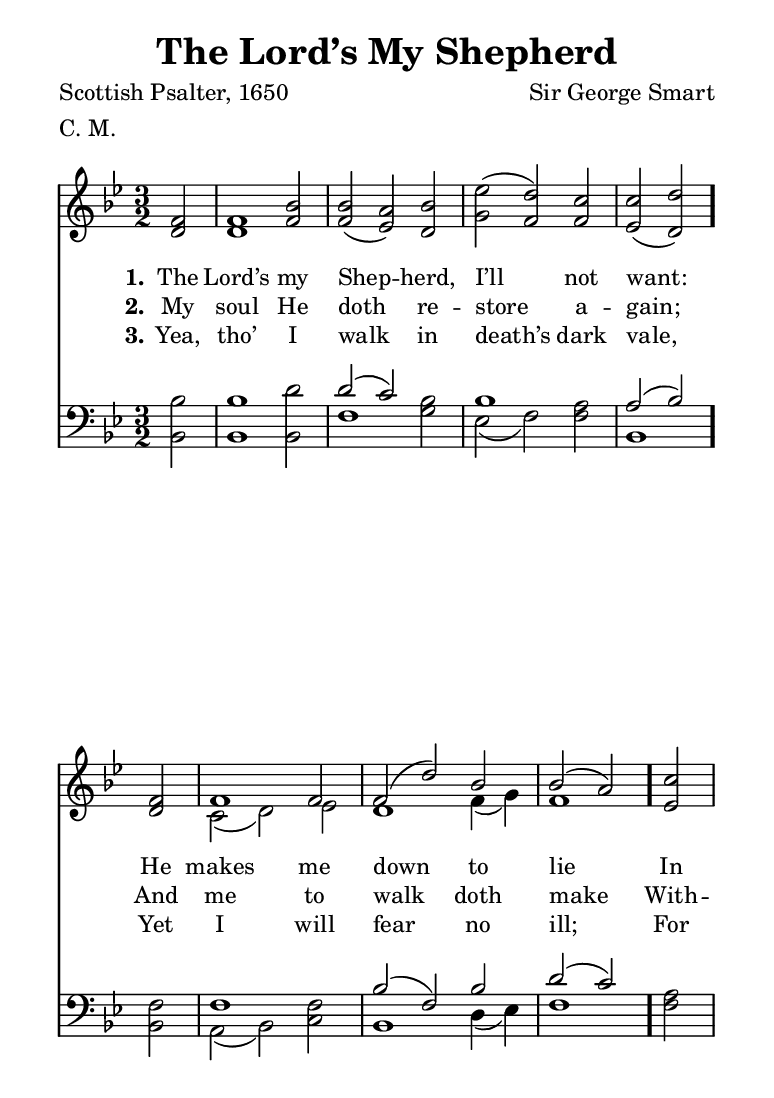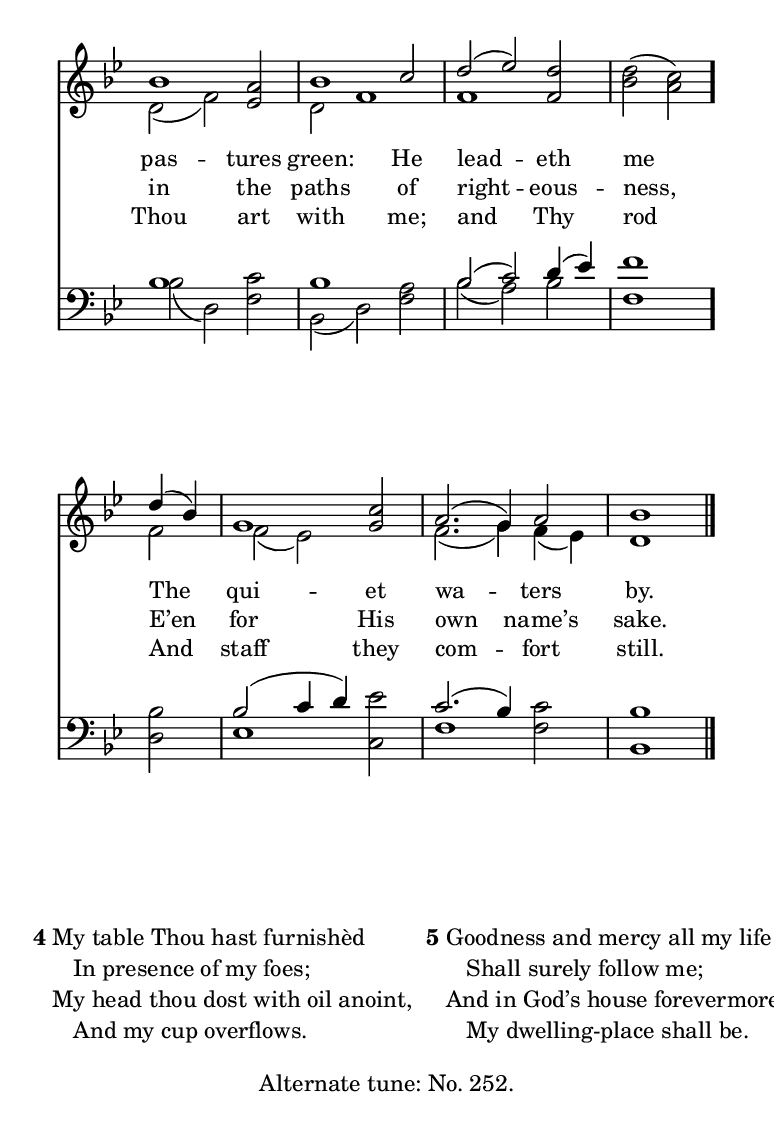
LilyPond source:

\include "common/global.ily"
\paper {
  \include "common/paper.ily"
  ragged-last-bottom = ##t
  system-count = #(cond (is-eogsized 2) (#t #f))
  system-system-spacing.padding = 11
}

\header{
  hymnnumber = "143"
  title = "The Lord’s My Shepherd"
  tunename = "Wiltshire"
  meter = "C. M."
  poet = "Scottish Psalter, 1650"
  composer = "Sir George Smart"
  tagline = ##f
}

% for fermata in MIDI
ta = { \tempo 2=80 }
tb = { \tempo 2=40 }

global = {
  \include "common/overrides.ily"
  \override Staff.TimeSignature.style = #'numbered
  \time 3/2
  \override Score.MetronomeMark.transparent = ##t % hide all fermata changes too
  \ta
  \key bes \major
  \partial 2
  \autoBeamOff
}

notesSoprano = {
\global
\relative c' {

  f2 | f1 bes2 | bes( a) bes | ees( d) c | c( d)
  f,2 | f1 f2 | f( d') bes | bes( a)
  c2 | bes1 a2 | bes1 c2 | d( ees) d | d( c)
  d4( bes) | g1 c2 | a2.( g4) a2 | bes1
  \bar "|."

}
}

notesAlto = {
\global
\relative e' {

  d2 | d1 f2 | f( ees) d | g( f) f | ees( d)
  d2 | c( d) ees | d1 f4( g) | f1
  ees2 | d( f) ees | d f1 | f1 f2 | bes( a)
  f2 | f( ees) g | f2.( g4) f4( ees) | d1

}
}

notesTenor = {
\global
\relative a {

  bes2 | bes1 d2 | d( c) bes | bes1 a2 | a( bes)
  f2 | f1 f2 | bes( f) bes | d( c)
  a2 | bes1 c2 | bes1 a2 | bes2( c) d4( ees) | f1
  bes,2 | bes( c4 d) ees2 | c2.( bes4) c2 | bes1

}
}

notesBass = {
\global
\relative f, {

  bes2 | bes1 bes2 | f'1 g2 | ees( f) f | bes,1
  bes2 | a( bes) c | bes1 d4( ees) | f1
  f2 | bes( d,) f | bes,( d) f | bes( a) bes | f1
  d2 | ees1 c2 | f1 f2 | bes,1

}
}

wordsA = \lyricmode {
\set stanza = "1."

The Lord’s my Shep -- herd, I’ll not want: \bar "."
He makes me down to lie \bar "."
In pas -- tures green: He lead -- eth me \bar "."
The qui -- et wa -- ters by. \bar "."

}

wordsB = \lyricmode {
\set stanza = "2."

My soul He doth re -- store a -- gain;
And me to walk doth make
With -- in the paths of right -- eous -- ness,
E’en for His own name’s sake.

}

wordsC = \lyricmode {
\set stanza = "3."

Yea, tho’ I walk in death’s dark vale,
Yet I will fear no ill;
For Thou art with me; and Thy rod
And staff they com -- fort still.

}

wordsD = \markuplist {

\line { My table Thou hast furnishèd }
\line { { \hspace #2 } In presence of my foes; }
\line { My head thou dost with oil anoint, }
\line { { \hspace #2 } And my cup overflows. }

}

wordsE = \markuplist {

\line { Goodness and mercy all my life }
\line { { \hspace #2 } Shall surely follow me; }
\line { And in God’s house forevermore }
\line { { \hspace #2 } My dwelling-place shall be. }

}

\score {
  \context ChoirStaff <<
    \context Staff = upper <<
      \set Staff.autoBeaming = ##f
      \set ChoirStaff.systemStartDelimiter = #'SystemStartBar
      \set ChoirStaff.printPartCombineTexts = ##f
      \partcombine #'(2 . 9) \notesSoprano \notesAlto
      \context NullVoice = sopranos { \voiceOne << \notesSoprano >> }
      \context NullVoice = altos { \voiceTwo << \notesAlto >> }
      \context Lyrics = one   \lyricsto sopranos \wordsA
      \context Lyrics = two   \lyricsto sopranos \wordsB
      \context Lyrics = three \lyricsto sopranos \wordsC
    >>
    \context Staff = men <<
      \set Staff.autoBeaming = ##f
      \clef bass
      \set ChoirStaff.printPartCombineTexts = ##f
      \partcombine #'(2 . 9) \notesTenor \notesBass
      \context NullVoice = tenors { \voiceOne << \notesTenor >> }
      \context NullVoice = basses { \voiceTwo << \notesBass >> }
    >>
  >>
  \layout {
    \include "common/layout.ily"
  }
  \midi{
    \include "common/midi.ily"
  }
}

\noPageBreak

\markup { \fill-line {
  \hspace #0.1
  \line{ \bold 4 \column { \wordsD } }
  \hspace #0.1
  \line{ \bold 5 \column { \wordsE } }
  \hspace #0.1
} }

\noPageBreak

\markup { \vspace #1.4 \fill-line { \line { Alternate tune: No. 252. } } }

\version "2.19.49"  % necessary for upgrading to future LilyPond versions.

% vi:set et ts=2 sw=2 ai nocindent syntax=lilypond:
